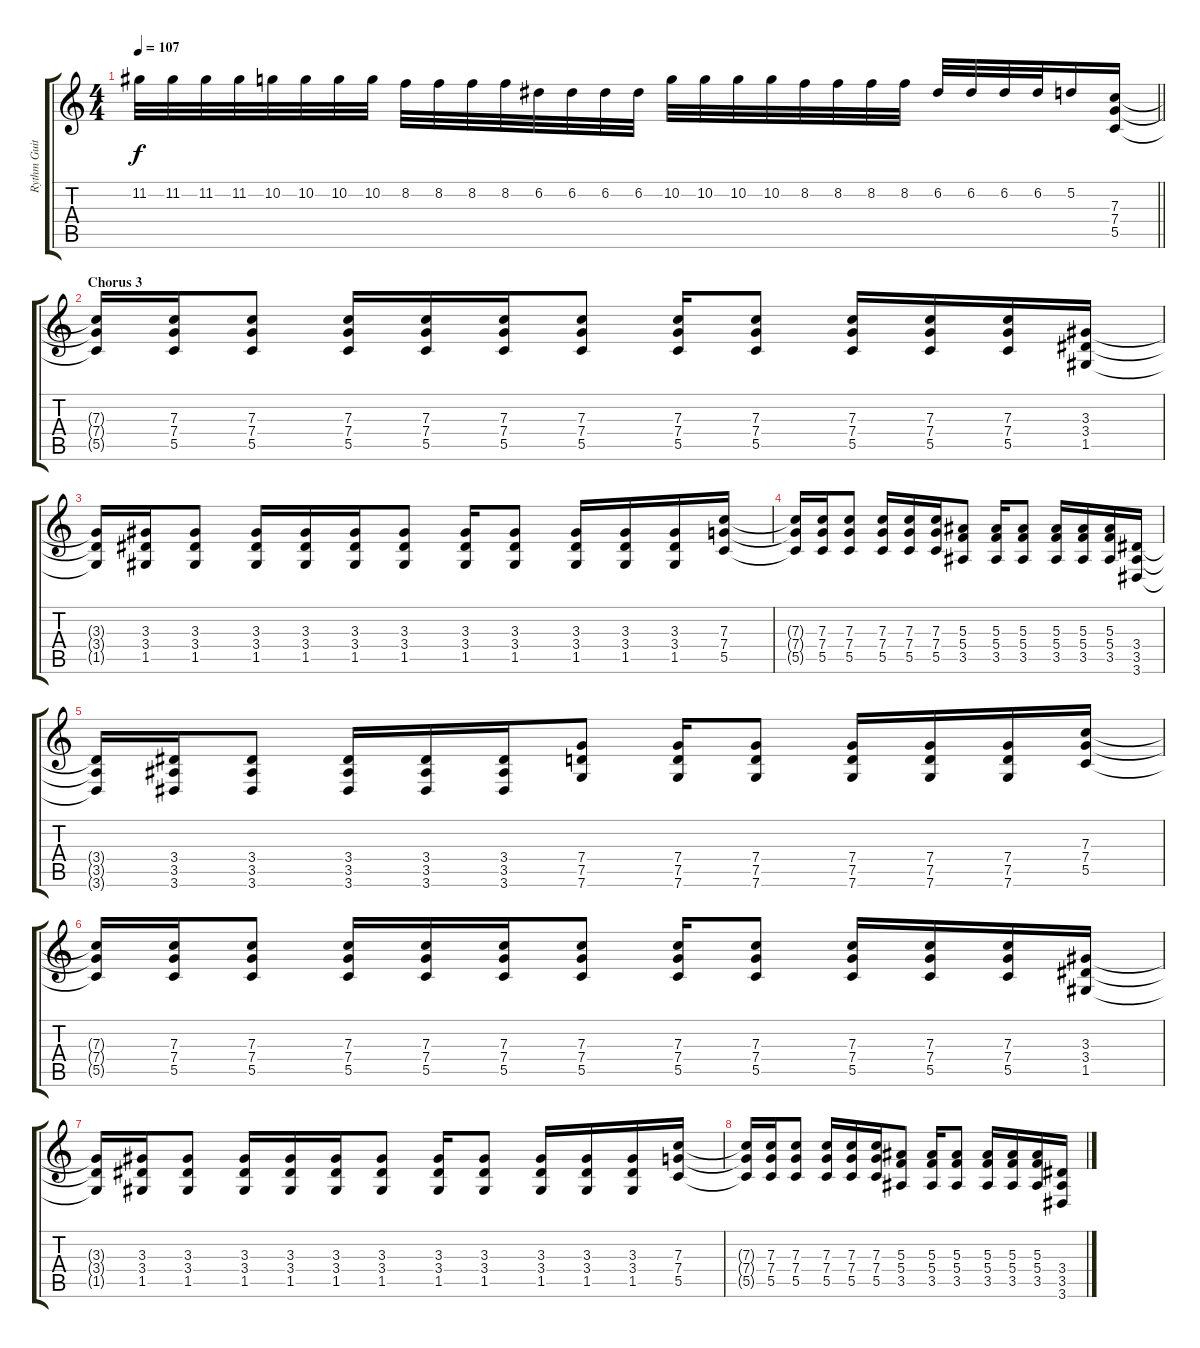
\track ("Rythm Guitar 2" "Rythm Guit") {instrument distortionguitar}
\staff {score tabs}
\tuning (D4 A3 F3 C3 G2 C2) {hide}
\ts (4 4)
\tempo 107
\clef g2
\barLineRight lightlight
\ks c
11.2.32{dy f} 11.2.32 11.2.32 11.2.32 10.2.32 10.2.32 10.2.32 10.2.32 8.2.32 8.2.32 8.2.32 8.2.32 6.2.32 6.2.32 6.2.32 6.2.32 10.2.32 10.2.32 10.2.32 10.2.32 8.2.32 8.2.32 8.2.32 8.2.32 6.2.32 6.2.32 6.2.32 6.2.32 5.2.16 (7.3 7.4 5.5).16{volume 13} |
\section ("" "Chorus 3")
(7.3{t} 7.4{t} 5.5{t}).16 (7.3 7.4 5.5).16 (7.3 7.4 5.5).8 (7.3 7.4 5.5).16 (7.3 7.4 5.5).16 (7.3 7.4 5.5).16 (7.3 7.4 5.5).8 (7.3 7.4 5.5).16 (7.3 7.4 5.5).8 (7.3 7.4 5.5).16 (7.3 7.4 5.5).16 (7.3 7.4 5.5).16 (3.3 3.4 1.5).16 |
(3.3{t} 3.4{t} 1.5{t}).16 (3.3 3.4 1.5).16 (3.3 3.4 1.5).8 (3.3 3.4 1.5).16 (3.3 3.4 1.5).16 (3.3 3.4 1.5).16 (3.3 3.4 1.5).8 (3.3 3.4 1.5).16 (3.3 3.4 1.5).8 (3.3 3.4 1.5).16 (3.3 3.4 1.5).16 (3.3 3.4 1.5).16 (7.3 7.4 5.5).16 |
(7.3{t} 7.4{t} 5.5{t}).16 (7.3 7.4 5.5).16 (7.3 7.4 5.5).8 (7.3 7.4 5.5).16 (7.3 7.4 5.5).16 (7.3 7.4 5.5).16 (5.3 5.4 3.5).8 (5.3 5.4 3.5).16 (5.3 5.4 3.5).8 (5.3 5.4 3.5).16 (5.3 5.4 3.5).16 (5.3 5.4 3.5).16 (3.4 3.5 3.6).16 |
(3.4{t} 3.5{t} 3.6{t}).16 (3.4 3.5 3.6).16 (3.4 3.5 3.6).8 (3.4 3.5 3.6).16 (3.4 3.5 3.6).16 (3.4 3.5 3.6).16 (7.4 7.5 7.6).8 (7.4 7.5 7.6).16 (7.4 7.5 7.6).8 (7.4 7.5 7.6).16 (7.4 7.5 7.6).16 (7.4 7.5 7.6).16 (7.3 7.4 5.5).16 |
(7.3{t} 7.4{t} 5.5{t}).16 (7.3 7.4 5.5).16 (7.3 7.4 5.5).8 (7.3 7.4 5.5).16 (7.3 7.4 5.5).16 (7.3 7.4 5.5).16 (7.3 7.4 5.5).8 (7.3 7.4 5.5).16 (7.3 7.4 5.5).8 (7.3 7.4 5.5).16 (7.3 7.4 5.5).16 (7.3 7.4 5.5).16 (3.3 3.4 1.5).16 |
(3.3{t} 3.4{t} 1.5{t}).16 (3.3 3.4 1.5).16 (3.3 3.4 1.5).8 (3.3 3.4 1.5).16 (3.3 3.4 1.5).16 (3.3 3.4 1.5).16 (3.3 3.4 1.5).8 (3.3 3.4 1.5).16 (3.3 3.4 1.5).8 (3.3 3.4 1.5).16 (3.3 3.4 1.5).16 (3.3 3.4 1.5).16 (7.3 7.4 5.5).16 |
(7.3{t} 7.4{t} 5.5{t}).16 (7.3 7.4 5.5).16 (7.3 7.4 5.5).8 (7.3 7.4 5.5).16 (7.3 7.4 5.5).16 (7.3 7.4 5.5).16 (5.3 5.4 3.5).8 (5.3 5.4 3.5).16 (5.3 5.4 3.5).8 (5.3 5.4 3.5).16 (5.3 5.4 3.5).16 (5.3 5.4 3.5).16 (3.4 3.5 3.6).16
